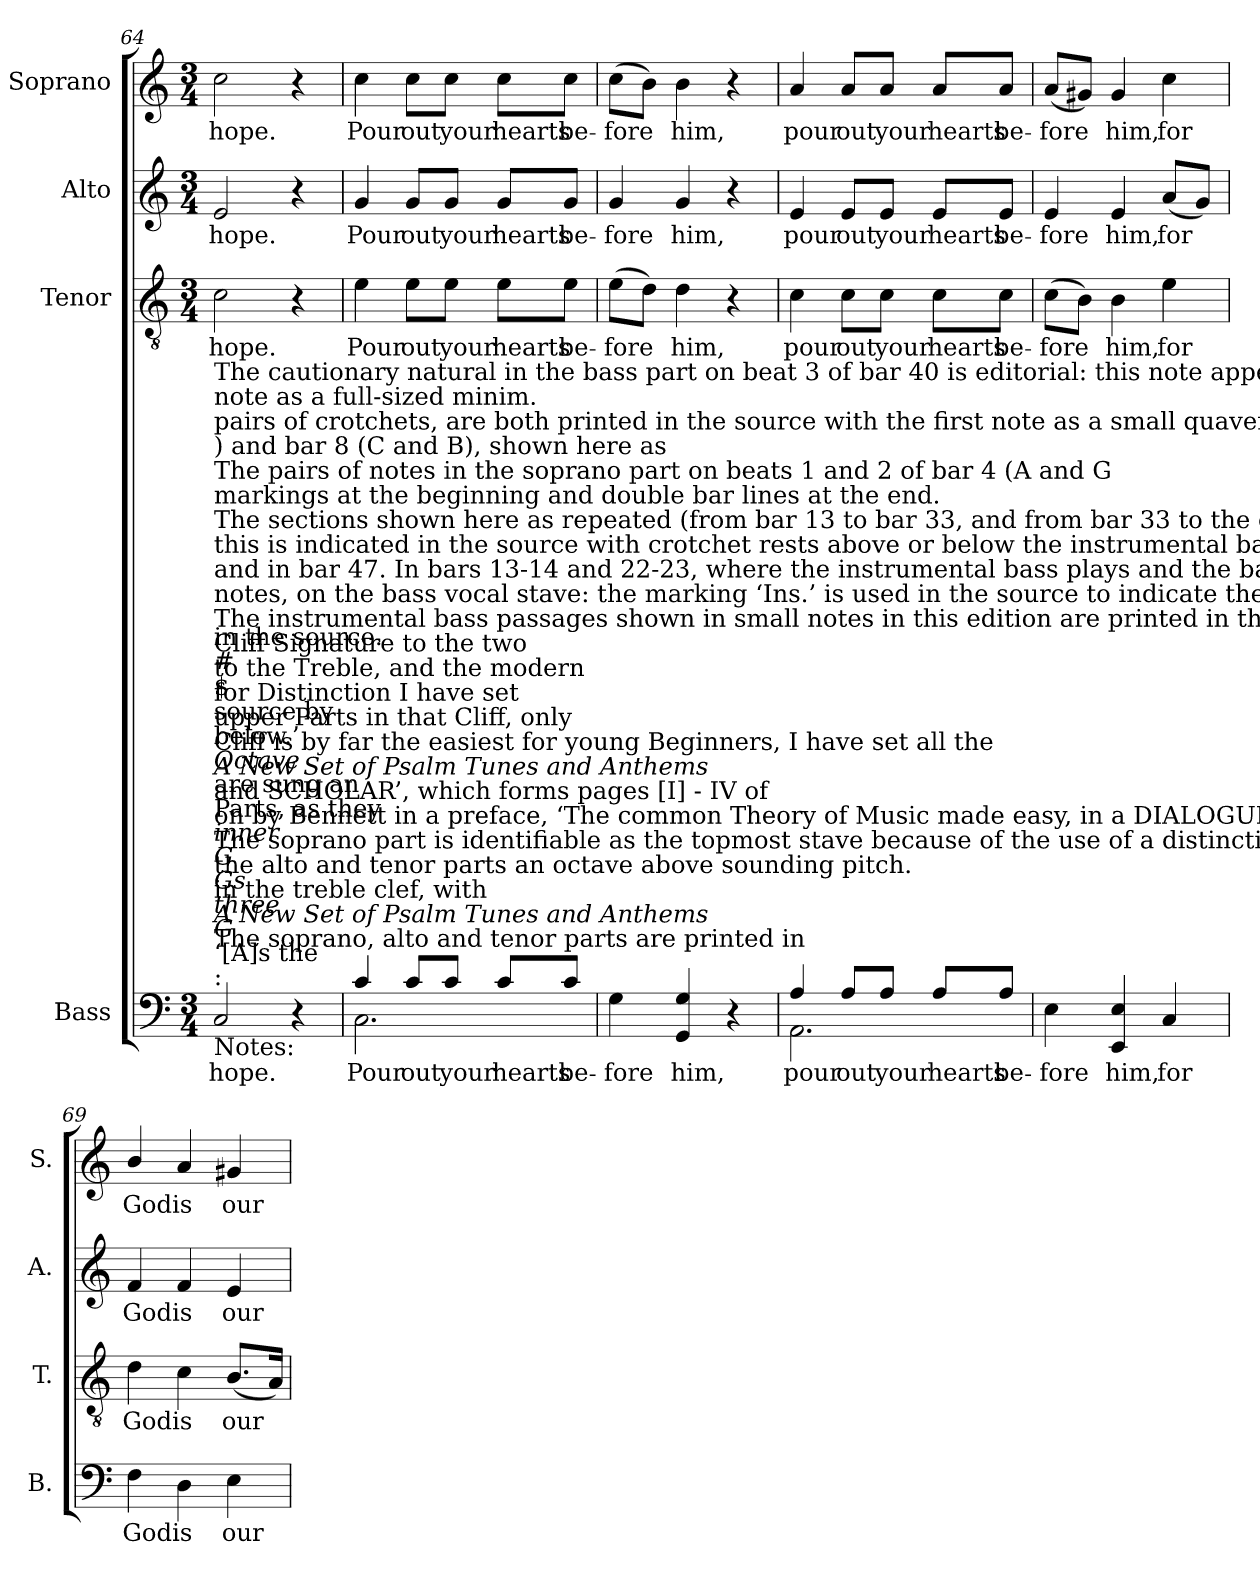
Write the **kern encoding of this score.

**kern	**text	**kern	**text	**kern	**text	**kern	**text
*part4	*part4	*part3	*part3	*part2	*part2	*part1	*part1
*staff4	*staff4	*staff3	*staff3	*staff2	*staff2	*staff1	*staff1
*I"Bass	*	*I"Tenor	*	*I"Alto	*	*I"Soprano	*
*I'B.	*	*I'T.	*	*I'A.	*	*I'S.	*
!!LO:LB:g=z
*clefF4	*	*clefGv2	*	*clefG2	*	*clefG2	*
*	*	*ITrd7c12	*	*	*	*	*
*k[]	*	*k[]	*	*k[]	*	*k[]	*
*a:	*	*a:	*	*a:	*	*a:	*
*M3/4	*	*M3/4	*	*M3/4	*	*M3/4	*
=64	=64	=64	=64	=64	=64	=64	=64
!	!LO:LY:b:color=#000000	!	!	!	!	!	!
!	!	!	!LO:LY:b:color=#000000	!	!	!	!
!	!	!	!	!	!LO:LY:b:color=#000000	!	!
!LO:TX:b:t=Notes&colon;	!	!	!	!	!	!	!
!LO:TX:t=The soprano, alto and tenor parts are printed in	!	!	!	!	!	!	!
!LO:TX:i:t=A New Set of Psalm Tunes and Anthems	!	!	!	!	!	!	!
!LO:TX:t=in the treble clef, with	!	!	!	!	!	!	!
!LO:TX:t=the alto and tenor parts an octave above sounding pitch.	!	!	!	!	!	!	!
!LO:TX:t=The soprano part is identifiable as the topmost stave because of the use of a distinctive 'G' clef, commented	!	!	!	!	!	!	!
!LO:TX:t=on by Bennett in a preface, ‘The common Theory of Music made easy, in a DIALOGUE between MASTER	!	!	!	!	!	!	!
!LO:TX:t=and SCHOLAR’, which forms pages [I] - IV of	!	!	!	!	!	!	!
!LO:TX:i:t=A New Set of Psalm Tunes and Anthems	!	!	!	!	!	!	!
!LO:TX:t=&colon;	!	!	!	!	!	!	!
!LO:TX:t=‘[A]s the	!	!	!	!	!	!	!
!LO:TX:i:t=G	!	!	!	!	!	!	!
!LO:TX:t=Cliff is by far the easiest for young Beginners, I have set all the	!	!	!	!	!	!	!
!LO:TX:i:t=three	!	!	!	!	!	!	!
!LO:TX:t=upper Parts in that Cliff, only	!	!	!	!	!	!	!
!LO:TX:t=for Distinction I have set	!	!	!	!	!	!	!
!LO:TX:i:t=Gs	!	!	!	!	!	!	!
!LO:TX:t=to the Treble, and the modern	!	!	!	!	!	!	!
!LO:TX:i:t=G	!	!	!	!	!	!	!
!LO:TX:t=Cliff Signature to the two	!	!	!	!	!	!	!
!LO:TX:i:t=inner	!	!	!	!	!	!	!
!LO:TX:t=Parts, as they	!	!	!	!	!	!	!
!LO:TX:t=are sung an	!	!	!	!	!	!	!
!LO:TX:i:t=Octave	!	!	!	!	!	!	!
!LO:TX:t=below.’	!	!	!	!	!	!	!
!LO:TX:t=The instrumental bass passages shown in small notes in this edition are printed in the source using standard-sized	!	!	!	!	!	!	!
!LO:TX:t=notes, on the bass vocal stave&colon; the marking ‘Ins.’ is used in the source to indicate these at the start of the piece	!	!	!	!	!	!	!
!LO:TX:t=and in bar 47. In bars 13-14 and 22-23, where the instrumental bass plays and the bass voices remain silent,	!	!	!	!	!	!	!
!LO:TX:t=this is indicated in the source with crotchet rests above or below the instrumental bass notes.	!	!	!	!	!	!	!
!LO:TX:t=The sections shown here as repeated (from bar 13 to bar 33, and from bar 33 to the end) are demarcated in the	!	!	!	!	!	!	!
!LO:TX:t=source by	!	!	!	!	!	!	!
!LO:TX:t=$	!	!	!	!	!	!	!
!LO:TX:t=markings at the beginning and double bar lines at the end.	!	!	!	!	!	!	!
!LO:TX:t=The pairs of notes in the soprano part on beats 1 and 2 of bar 4 (A and G	!	!	!	!	!	!	!
!LO:TX:t=#	!	!	!	!	!	!	!
!LO:TX:t=) and bar 8 (C and B), shown here as	!	!	!	!	!	!	!
!LO:TX:t=pairs of crotchets, are both printed in the source with the first note as a small quaver grace note and the second	!	!	!	!	!	!	!
!LO:TX:t=note as a full-sized minim.	!	!	!	!	!	!	!
!LO:TX:t=The cautionary natural in the bass part on beat 3 of bar 40 is editorial&colon; this note appears without any accidental	!	!	!	!	!	!	!
!LO:TX:t=in the source.	!	!	!	!	!	!	!
!	!	!	!	!	!	!	!LO:LY:b:color=#000000
2Ci/	hope.	2Ci\	hope.	2ei/	hope.	2cci\	hope.
4r	.	4r	.	4r	.	4r	.
=65	=65	=65	=65	=65	=65	=65	=65
!	!LO:LY:b:color=#000000	!	!	!	!	!	!
*^	*	*	*	*	*	*	*
!	!	!	!	!LO:LY:b:color=#000000	!	!	!	!
!	!	!	!	!	!	!LO:LY:b:color=#000000	!	!
!	!	!	!	!	!	!	!	!LO:LY:b:color=#000000
4ci/	2.Ci\	Pour	4Ei\	Pour	4gi/	Pour	4cci\	Pour
!	!	!LO:LY:b:color=#000000	!	!	!	!	!	!
!	!	!	!	!LO:LY:b:color=#000000	!	!	!	!
!	!	!	!	!	!	!LO:LY:b:color=#000000	!	!
!	!	!	!	!	!	!	!	!LO:LY:b:color=#000000
8ci/L	.	out	8Ei\L	out	8gi/L	out	8cci\L	out
!	!	!LO:LY:b:color=#000000	!	!	!	!	!	!
!	!	!	!	!LO:LY:b:color=#000000	!	!	!	!
!	!	!	!	!	!	!LO:LY:b:color=#000000	!	!
!	!	!	!	!	!	!	!	!LO:LY:b:color=#000000
8ci/J	.	your	8Ei\J	your	8gi/J	your	8cci\J	your
!	!	!LO:LY:b:color=#000000	!	!	!	!	!	!
!	!	!	!	!LO:LY:b:color=#000000	!	!	!	!
!	!	!	!	!	!	!LO:LY:b:color=#000000	!	!
!	!	!	!	!	!	!	!	!LO:LY:b:color=#000000
8ci/L	.	hearts	8Ei\L	hearts	8gi/L	hearts	8cci\L	hearts
!	!	!LO:LY:b:color=#000000	!	!	!	!	!	!
!	!	!	!	!LO:LY:b:color=#000000	!	!	!	!
!	!	!	!	!	!	!LO:LY:b:color=#000000	!	!
!	!	!	!	!	!	!	!	!LO:LY:b:color=#000000
8ci/J	.	be-	8Ei\J	be-	8gi/J	be-	8cci\J	be-
*v	*v	*	*	*	*	*	*	*
=66	=66	=66	=66	=66	=66	=66	=66
!	!LO:LY:b:color=#000000	!	!	!	!	!	!
!	!	!	!LO:LY:b:color=#000000	!	!	!	!
!	!	!	!	!	!LO:LY:b:color=#000000	!	!
!	!	!	!	!	!	!	!LO:LY:b:color=#000000
4Gi\	-fore	(8Ei\L	-fore	4gi/	-fore	(8cci\L	-fore
.	.	8Di\J)	.	.	.	8bi\J)	.
!	!LO:LY:b:color=#000000	!	!	!	!	!	!
!	!	!	!LO:LY:b:color=#000000	!	!	!	!
!	!	!	!	!	!LO:LY:b:color=#000000	!	!
!	!	!	!	!	!	!	!LO:LY:b:color=#000000
4GGi/ 4Gi	him,	4Di\	him,	4gi/	him,	4bi\	him,
4r	.	4r	.	4r	.	4r	.
=67	=67	=67	=67	=67	=67	=67	=67
!	!LO:LY:b:color=#000000	!	!	!	!	!	!
*^	*	*	*	*	*	*	*
!	!	!	!	!LO:LY:b:color=#000000	!	!	!	!
!	!	!	!	!	!	!LO:LY:b:color=#000000	!	!
!	!	!	!	!	!	!	!	!LO:LY:b:color=#000000
4Ai/	2.AAi\	pour	4Ci\	pour	4ei/	pour	4ai/	pour
!	!	!LO:LY:b:color=#000000	!	!	!	!	!	!
!	!	!	!	!LO:LY:b:color=#000000	!	!	!	!
!	!	!	!	!	!	!LO:LY:b:color=#000000	!	!
!	!	!	!	!	!	!	!	!LO:LY:b:color=#000000
8Ai/L	.	out	8Ci\L	out	8ei/L	out	8ai/L	out
!	!	!LO:LY:b:color=#000000	!	!	!	!	!	!
!	!	!	!	!LO:LY:b:color=#000000	!	!	!	!
!	!	!	!	!	!	!LO:LY:b:color=#000000	!	!
!	!	!	!	!	!	!	!	!LO:LY:b:color=#000000
8Ai/J	.	your	8Ci\J	your	8ei/J	your	8ai/J	your
!	!	!LO:LY:b:color=#000000	!	!	!	!	!	!
!	!	!	!	!LO:LY:b:color=#000000	!	!	!	!
!	!	!	!	!	!	!LO:LY:b:color=#000000	!	!
!	!	!	!	!	!	!	!	!LO:LY:b:color=#000000
8Ai/L	.	hearts	8Ci\L	hearts	8ei/L	hearts	8ai/L	hearts
!	!	!LO:LY:b:color=#000000	!	!	!	!	!	!
!	!	!	!	!LO:LY:b:color=#000000	!	!	!	!
!	!	!	!	!	!	!LO:LY:b:color=#000000	!	!
!	!	!	!	!	!	!	!	!LO:LY:b:color=#000000
8Ai/J	.	be-	8Ci\J	be-	8ei/J	be-	8ai/J	be-
*v	*v	*	*	*	*	*	*	*
=68	=68	=68	=68	=68	=68	=68	=68
!	!LO:LY:b:color=#000000	!	!	!	!	!	!
!	!	!	!LO:LY:b:color=#000000	!	!	!	!
!	!	!	!	!	!LO:LY:b:color=#000000	!	!
!	!	!	!	!	!	!	!LO:LY:b:color=#000000
4Ei\	-fore	(8Ci\L	-fore	4ei/	-fore	(8ai/L	-fore
.	.	8BBi\J)	.	.	.	8g#Xi/J)	.
!	!LO:LY:b:color=#000000	!	!	!	!	!	!
!	!	!	!LO:LY:b:color=#000000	!	!	!	!
!	!	!	!	!	!LO:LY:b:color=#000000	!	!
!	!	!	!	!	!	!	!LO:LY:b:color=#000000
4EEi/ 4Ei	him,	4BBi\	him,	4ei/	him,	4g#i/	him,
!	!LO:LY:b:color=#000000	!	!	!	!	!	!
!	!	!	!LO:LY:b:color=#000000	!	!	!	!
!	!	!	!	!	!LO:LY:b:color=#000000	!	!
!	!	!	!	!	!	!	!LO:LY:b:color=#000000
4Ci/	for	4Ei\	for	(8ai/L	for	4cci\	for
.	.	.	.	8gi/J)	.	.	.
=69	=69	=69	=69	=69	=69	=69	=69
!	!LO:LY:b:color=#000000	!	!	!	!	!	!
!	!	!	!LO:LY:b:color=#000000	!	!	!	!
!	!	!	!	!	!LO:LY:b:color=#000000	!	!
!	!	!	!	!	!	!	!LO:LY:b:color=#000000
4Fi\	God	4Di\	God	4fi/	God	4bi/	God
!	!LO:LY:b:color=#000000	!	!	!	!	!	!
!	!	!	!LO:LY:b:color=#000000	!	!	!	!
!	!	!	!	!	!LO:LY:b:color=#000000	!	!
!	!	!	!	!	!	!	!LO:LY:b:color=#000000
4Di\	is	4Ci\	is	4fi/	is	4ai/	is
!	!LO:LY:b:color=#000000	!	!	!	!	!	!
!	!	!	!LO:LY:b:color=#000000	!	!	!	!
!	!	!	!	!	!LO:LY:b:color=#000000	!	!
!	!	!	!	!	!	!	!LO:LY:b:color=#000000
4Ei\	our	(8.BBi/L	our	4ei/	our	4g#Xi/	our
.	.	16AAi/Jk)	.	.	.	.	.
=	=	=	=	=	=	=	=
*-	*-	*-	*-	*-	*-	*-	*-
